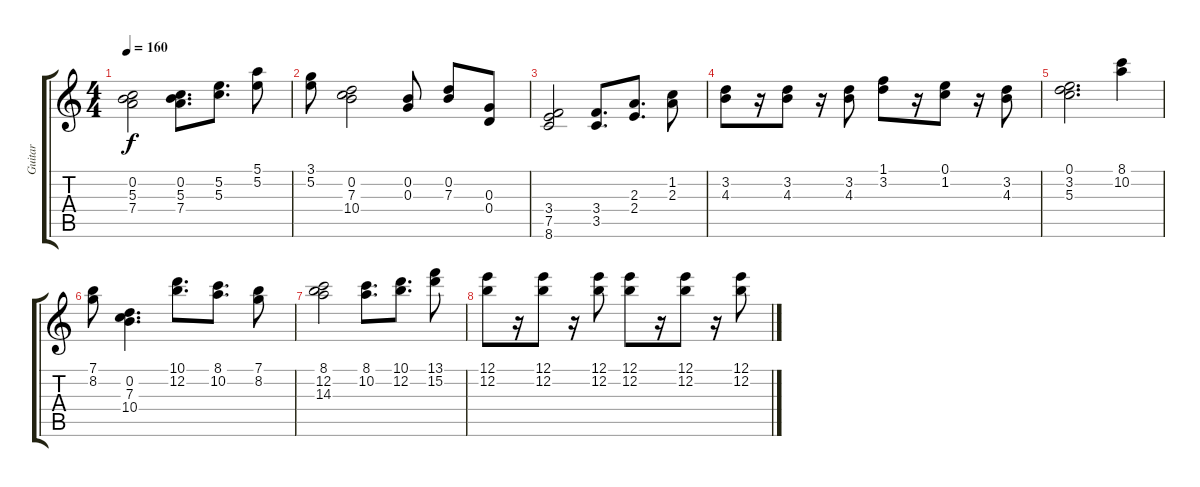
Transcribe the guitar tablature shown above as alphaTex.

\track ("Guitar " "Guitar ") {instrument overdrivenguitar}
\staff {score tabs}
\tuning (E4 B3 G3 D3 A2 E2) {hide}
\ts (4 4)
\tempo 160
\clef g2
\ks c
(0.2 5.3 7.4).2{dy f} (0.2 5.3 7.4).8{d} (5.2 5.3).8{d} (5.1 5.2).8 |
(3.1 5.2).8 (0.2 7.3 10.4).2 (0.2 0.3).8 (0.2 7.3).8 (0.3 0.4).8 |
(3.4 7.5 8.6).2 (3.4 3.5).8{d} (2.3 2.4).8{d} (1.2 2.3).8 |
(3.2 4.3).8 r.16 (3.2 4.3).8 r.16 (3.2 4.3).8 (1.1 3.2).8 r.16 (0.1 1.2).8 r.16 (3.2 4.3).8 |
(0.1 3.2 5.3).2{d} (8.1 10.2).4 |
(7.1 8.2).8 (0.2 7.3 10.4).4{d} (10.1 12.2).8{d} (8.1 10.2).8{d} (7.1 8.2).8 |
(8.1 12.2 14.3).2 (8.1 10.2).8{d} (10.1 12.2).8{d} (13.1 15.2).8 |
(12.1 12.2).8 r.16 (12.1 12.2).8 r.16 (12.1 12.2).8 (12.1 12.2).8 r.16 (12.1 12.2).8 r.16 (12.1 12.2).8
